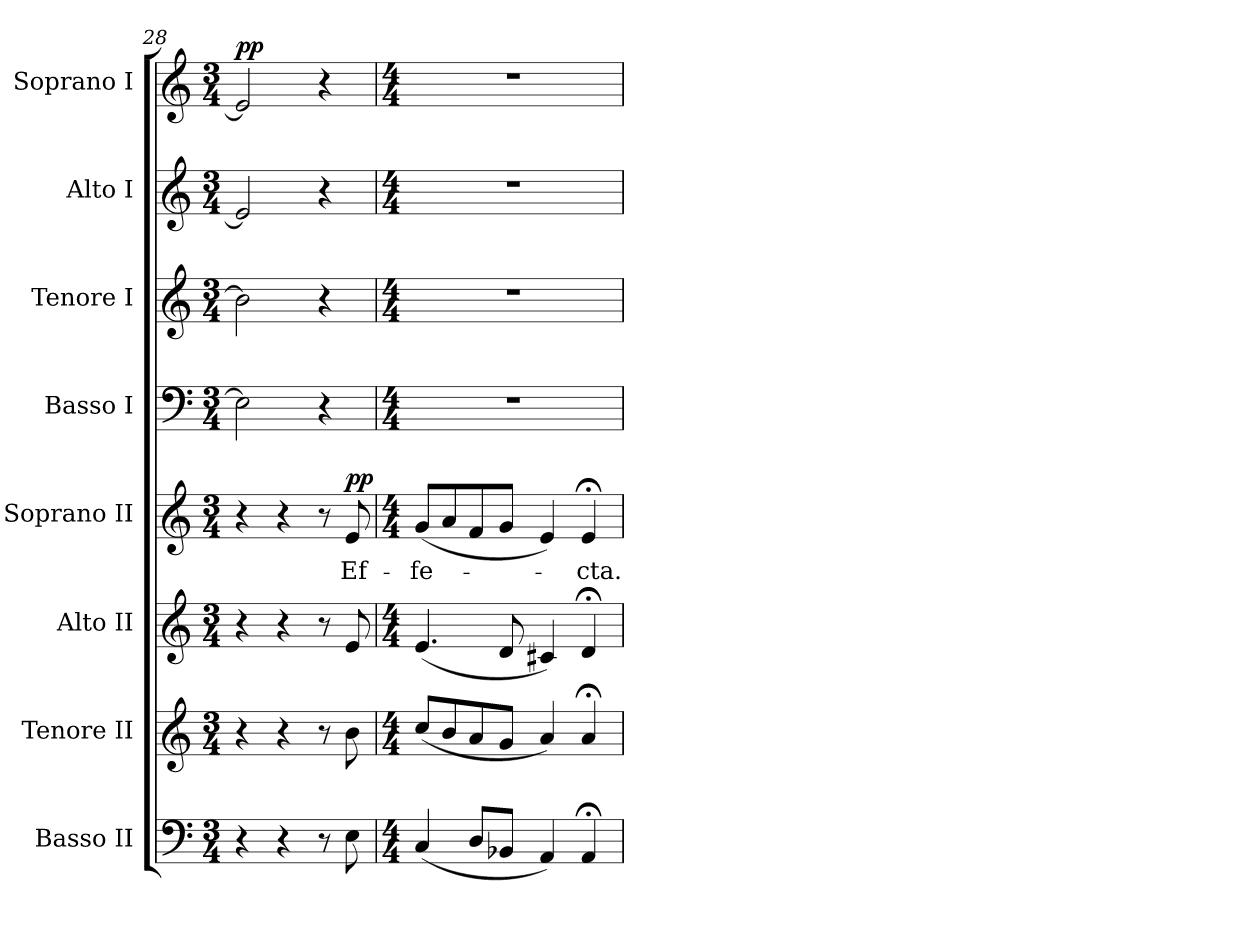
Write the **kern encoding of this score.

**kern	**kern	**kern	**kern	**text	**dynam	**kern	**kern	**kern	**kern	**dynam
*part8	*part7	*part6	*part5	*part5	*part5	*part4	*part3	*part2	*part1	*part1
*staff8	*staff7	*staff6	*staff5	*staff5	*staff5	*staff4	*staff3	*staff2	*staff1	*staff1
*I"Basso II	*I"Tenore II	*I"Alto II	*I"Soprano II	*	*	*I"Basso I	*I"Tenore I	*I"Alto I	*I"Soprano I	*
*I'B.II	*I'T.II	*I'A.II	*I'S.II	*	*	*I'B.I	*I'T.I	*I'A.I	*I'S.I	*
*clefF4	*clefG2	*clefG2	*clefG2	*	*	*clefF4	*clefG2	*clefG2	*clefG2	*
*k[]	*k[]	*k[]	*k[]	*	*	*k[]	*k[]	*k[]	*k[]	*
*M3/4	*M3/4	*M3/4	*M3/4	*	*	*M3/4	*M3/4	*M3/4	*M3/4	*
=28	=28	=28	=28	=28	=28	=28	=28	=28	=28	=28
!	!	!	!	!	!	!	!	!	!	!LO:DY:a
4r	4r	4r	4r	.	.	2E\]	2b\]	2e/]	2e/]	pp
4r	4r	4r	4r	.	.	.	.	.	.	.
8r	8r	8r	8r	.	.	4r	4r	4r	4r	.
!	!	!	!	!LO:LY:b	!LO:DY:a	!	!	!	!	!
8E\	8b\	8e/	8e/	Ef-	pp	.	.	.	.	.
=29	=29	=29	=29	=29	=29	=29	=29	=29	=29	=29
*M4/4	*M4/4	*M4/4	*M4/4	*	*	*M4/4	*M4/4	*M4/4	*M4/4	*
!	!	!	!	!LO:LY:b	!	!	!	!	!	!
(4C/	(8cc/L	(4.e/	(8g/L	-fe-	.	1r	1r	1r	1r	.
.	8b/	.	8a/	.	.	.	.	.	.	.
8D/L	8a/	.	8f/	.	.	.	.	.	.	.
8BB-X/J	8g/J	8d/	8g/J	.	.	.	.	.	.	.
4AA/)	4a/)	4c#X/)	4e/)	.	.	.	.	.	.	.
!	!	!	!	!LO:LY:b	!	!	!	!	!	!
4AA;</	4a;</	4d;</	4e;</	-cta.	.	.	.	.	.	.
=	=	=	=	=	=	=	=	=	=	=
*-	*-	*-	*-	*-	*-	*-	*-	*-	*-	*-
